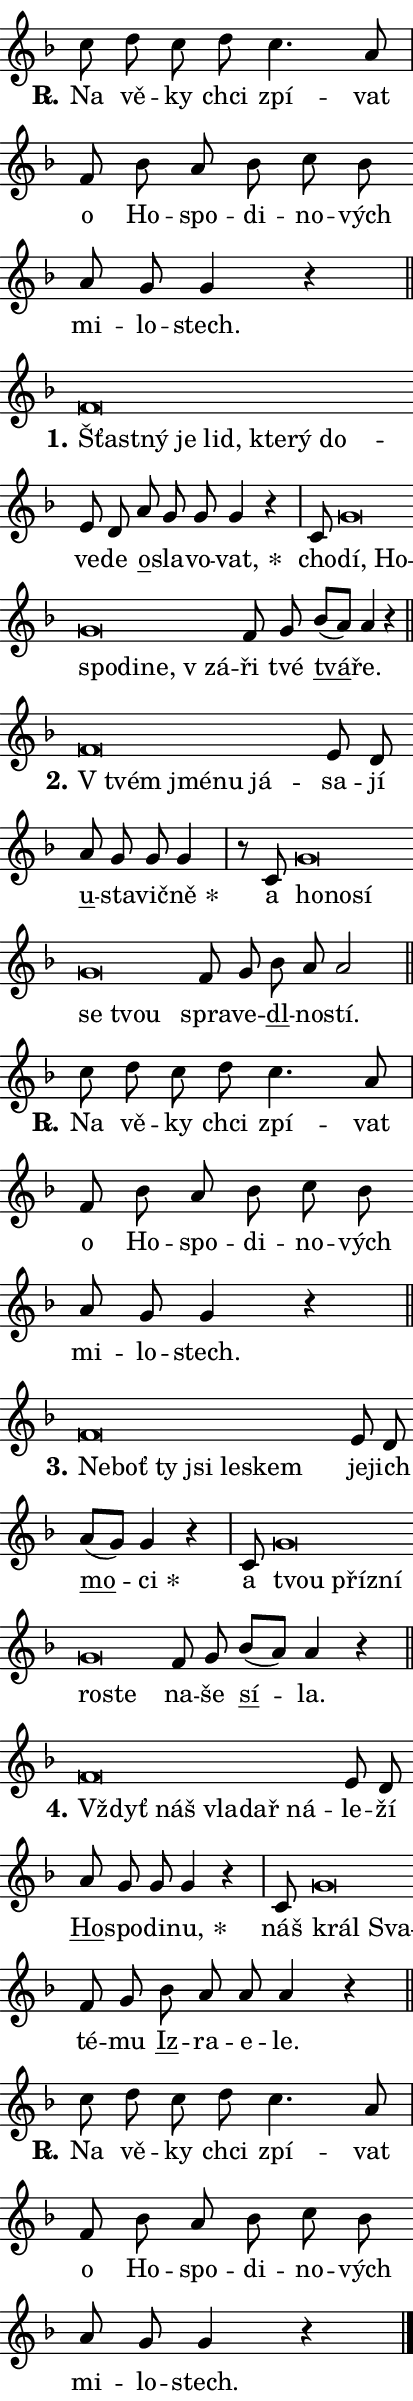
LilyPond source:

\version "2.24.0"
\header { tagline = "" }
\paper {
  indent = 0\cm
  top-margin = 0\cm
  right-margin = 0\cm
  bottom-margin = 0\cm
  left-margin = 0\cm
  paper-width = 7\cm
  page-breaking = #ly:one-page-breaking
  system-system-spacing.basic-distance = #11
  score-system-spacing.basic-distance = #11
  ragged-last = ##f
}


%% Author: Thomas Morley
%% https://lists.gnu.org/archive/html/lilypond-user/2020-05/msg00002.html
#(define (line-position grob)
"Returns position of @var[grob} in current system:
   @code{'start}, if at first time-step
   @code{'end}, if at last time-step
   @code{'middle} otherwise
"
  (let* ((col (ly:item-get-column grob))
         (ln (ly:grob-object col 'left-neighbor))
         (rn (ly:grob-object col 'right-neighbor))
         (col-to-check-left (if (ly:grob? ln) ln col))
         (col-to-check-right (if (ly:grob? rn) rn col))
         (break-dir-left
           (and
             (ly:grob-property col-to-check-left 'non-musical #f)
             (ly:item-break-dir col-to-check-left)))
         (break-dir-right
           (and
             (ly:grob-property col-to-check-right 'non-musical #f)
             (ly:item-break-dir col-to-check-right))))
        (cond ((eqv? 1 break-dir-left) 'start)
              ((eqv? -1 break-dir-right) 'end)
              (else 'middle))))

#(define (tranparent-at-line-position vctor)
  (lambda (grob)
  "Relying on @code{line-position} select the relevant enry from @var{vctor}.
Used to determine transparency,"
    (case (line-position grob)
      ((end) (not (vector-ref vctor 0)))
      ((middle) (not (vector-ref vctor 1)))
      ((start) (not (vector-ref vctor 2))))))

noteHeadBreakVisibility =
#(define-music-function (break-visibility)(vector?)
"Makes @code{NoteHead}s transparent relying on @var{break-visibility}"
#{
  \override NoteHead.transparent =
    #(tranparent-at-line-position break-visibility)
#})

#(define delete-ledgers-for-transparent-note-heads
  (lambda (grob)
    "Reads whether a @code{NoteHead} is transparent.
If so this @code{NoteHead} is removed from @code{'note-heads} from
@var{grob}, which is supposed to be @code{LedgerLineSpanner}.
As a result ledgers are not printed for this @code{NoteHead}"
    (let* ((nhds-array (ly:grob-object grob 'note-heads))
           (nhds-list
             (if (ly:grob-array? nhds-array)
                 (ly:grob-array->list nhds-array)
                 '()))
           ;; Relies on the transparent-property being done before
           ;; Staff.LedgerLineSpanner.after-line-breaking is executed.
           ;; This is fragile ...
           (to-keep
             (remove
               (lambda (nhd)
                 (ly:grob-property nhd 'transparent #f))
               nhds-list)))
      ;; TODO find a better method to iterate over grob-arrays, similiar
      ;; to filter/remove etc for lists
      ;; For now rebuilt from scratch
      (set! (ly:grob-object grob 'note-heads)  '())
      (for-each
        (lambda (nhd)
          (ly:pointer-group-interface::add-grob grob 'note-heads nhd))
        to-keep))))

hideNotes = {
  \noteHeadBreakVisibility #begin-of-line-visible
}
unHideNotes = {
  \noteHeadBreakVisibility #all-visible
}

% work-around for resetting accidentals
% https://lilypond.org/doc/v2.23/Documentation/notation/displaying-rhythms#unmetered-music
cadenzaMeasure = {
  \cadenzaOff
  \partial 1024 s1024
  \cadenzaOn
}

#(define-markup-command (accent layout props text) (markup?)
  "Underline accented syllable"
  (interpret-markup layout props
    #{\markup \override #'(offset . 4.3) \underline { #text }#}))

responsum = \markup \concat {
  "R" \hspace #-1.05 \path #0.1 #'((moveto 0 0.07) (lineto 0.9 0.8)) \hspace #0.05 "."
}

\layout {
    \context {
        \Staff
        \remove "Time_signature_engraver"
        \override LedgerLineSpanner.after-line-breaking = #delete-ledgers-for-transparent-note-heads
    }
    \context {
        \Voice {
            \override NoteHead.output-attributes = #'((class . "notehead"))
            \override Hairpin.height = #0.55
        }
    }
    \context {
        \Lyrics {
            \override StanzaNumber.output-attributes = #'((class . "stanzanumber"))
            \override LyricSpace.minimum-distance = #0.9
            \override LyricText.font-name = #"TeX Gyre Schola"
            \override LyricText.font-size = 1
            \override StanzaNumber.font-name = #"TeX Gyre Schola Bold"
            \override StanzaNumber.font-size = 1
        }
    }
}

% magnetic-lyrics.ily
%
%   written by
%     Jean Abou Samra <jean@abou-samra.fr>
%     Werner Lemberg <wl@gnu.org>
%
%   adapted by
%     Jiri Hon <jiri.hon@gmail.com>
%
% Version 2022-Apr-15

% https://www.mail-archive.com/lilypond-user@gnu.org/msg149350.html

#(define (Left_hyphen_pointer_engraver context)
   "Collect syllable-hyphen-syllable occurrences in lyrics and store
them in properties.  This engraver only looks to the left.  For
example, if the lyrics input is @code{foo -- bar}, it does the
following.

@itemize @bullet
@item
Set the @code{text} property of the @code{LyricHyphen} grob between
@q{foo} and @q{bar} to @code{foo}.

@item
Set the @code{left-hyphen} property of the @code{LyricText} grob with
text @q{foo} to the @code{LyricHyphen} grob between @q{foo} and
@q{bar}.
@end itemize

Use this auxiliary engraver in combination with the
@code{lyric-@/text::@/apply-@/magnetic-@/offset!} hook."
   (let ((hyphen #f)
         (text #f))
     (make-engraver
      (acknowledgers
       ((lyric-syllable-interface engraver grob source-engraver)
        (set! text grob)))
      (end-acknowledgers
       ((lyric-hyphen-interface engraver grob source-engraver)
        ;(when (not (grob::has-interface grob 'lyric-space-interface))
          (set! hyphen grob)));)
      ((stop-translation-timestep engraver)
       (when (and text hyphen)
         (ly:grob-set-object! text 'left-hyphen hyphen))
       (set! text #f)
       (set! hyphen #f)))))

#(define (lyric-text::apply-magnetic-offset! grob)
   "If the space between two syllables is less than the value in
property @code{LyricText@/.details@/.squash-threshold}, move the right
syllable to the left so that it gets concatenated with the left
syllable.

Use this function as a hook for
@code{LyricText@/.after-@/line-@/breaking} if the
@code{Left_@/hyphen_@/pointer_@/engraver} is active."
   (let ((hyphen (ly:grob-object grob 'left-hyphen #f)))
     (when hyphen
       (let ((left-text (ly:spanner-bound hyphen LEFT)))
         (when (grob::has-interface left-text 'lyric-syllable-interface)
           (let* ((common (ly:grob-common-refpoint grob left-text X))
                  (this-x-ext (ly:grob-extent grob common X))
                  (left-x-ext
                   (begin
                     ;; Trigger magnetism for left-text.
                     (ly:grob-property left-text 'after-line-breaking)
                     (ly:grob-extent left-text common X)))
                  ;; `delta` is the gap width between two syllables.
                  (delta (- (interval-start this-x-ext)
                            (interval-end left-x-ext)))
                  (details (ly:grob-property grob 'details))
                  (threshold (assoc-get 'squash-threshold details 0.2)))
             (when (< delta threshold)
               (let* (;; We have to manipulate the input text so that
                      ;; ligatures crossing syllable boundaries are not
                      ;; disabled.  For languages based on the Latin
                      ;; script this is essentially a beautification.
                      ;; However, for non-Western scripts it can be a
                      ;; necessity.
                      (lt (ly:grob-property left-text 'text))
                      (rt (ly:grob-property grob 'text))
                      (is-space (grob::has-interface hyphen 'lyric-space-interface))
                      (space (if is-space " " ""))
                      (space-markup (grob-interpret-markup grob " "))
                      (space-size (interval-length (ly:stencil-extent space-markup X)))
                      (extra-delta (if is-space space-size 0))
                      ;; Append new syllable.
                      (ltrt-space (if (and (string? lt) (string? rt))
                                (string-append lt space rt)
                                (make-concat-markup (list lt space rt))))
                      ;; Right-align `ltrt` to the right side.
                      (ltrt-space-markup (grob-interpret-markup
                               grob
                               (make-translate-markup
                                (cons (interval-length this-x-ext) 0)
                                (make-right-align-markup ltrt-space)))))
                 (begin
                   ;; Don't print `left-text`.
                   (ly:grob-set-property! left-text 'stencil #f)
                   ;; Set text and stencil (which holds all collected
                   ;; syllables so far) and shift it to the left.
                   (ly:grob-set-property! grob 'text ltrt-space)
                   (ly:grob-set-property! grob 'stencil ltrt-space-markup)
                   (ly:grob-translate-axis! grob (- (- delta extra-delta)) X))))))))))


#(define (lyric-hyphen::displace-bounds-first grob)
   ;; Make very sure this callback isn't triggered too early.
   (let ((left (ly:spanner-bound grob LEFT))
         (right (ly:spanner-bound grob RIGHT)))
     (ly:grob-property left 'after-line-breaking)
     (ly:grob-property right 'after-line-breaking)
     (ly:lyric-hyphen::print grob)))

squashThreshold = #0.4

\layout {
  \context {
    \Lyrics
    \consists #Left_hyphen_pointer_engraver
    \override LyricText.after-line-breaking =
      #lyric-text::apply-magnetic-offset!
    \override LyricHyphen.stencil = #lyric-hyphen::displace-bounds-first
    \override LyricText.details.squash-threshold = \squashThreshold
    \override LyricHyphen.minimum-distance = 0
    \override LyricHyphen.minimum-length = \squashThreshold
  }
}

squash = \override LyricText.details.squash-threshold = 9999
unSquash = \override LyricText.details.squash-threshold = \squashThreshold

left = \override LyricText.self-alignment-X = #LEFT
unLeft = \revert LyricText.self-alignment-X

starOffset = #(lambda (grob) 
                (let ((x_offset (ly:self-alignment-interface::aligned-on-x-parent grob)))
                  (if (= x_offset 0) 0 (+ x_offset 1.2))))

star = #(define-music-function (syllable)(string?)
"Append star separator at the end of a syllable"
#{
  \once \override LyricText.X-offset = #starOffset
  \lyricmode { \markup {
    #syllable
    \override #'((font-name . "TeX Gyre Schola Bold")) \hspace #0.2 \lower #0.65 \larger "*"
  } }
#})

starAccent = #(define-music-function (syllable)(string?)
"Append star separator at the end of a syllable and make accent"
#{
  \once \override LyricText.X-offset = #starOffset
  \lyricmode { \markup {
    \accent #syllable
    \override #'((font-name . "TeX Gyre Schola Bold")) \hspace #0.2 \lower #0.65 \larger "*"
  } }
#})

breath = #(define-music-function (syllable)(string?)
"Append breathing indicator at the end of a syllable"
#{
  \lyricmode { \markup { #syllable "+" } }
#})

optionalBreath = #(define-music-function (syllable)(string?)
"Append optional breathing indicator at the end of a syllable"
#{
  \lyricmode { \markup { #syllable "(+)" } }
#})


\score {
    <<
        \new Voice = "melody" { \cadenzaOn \key f \major \relative { c''8 d c d c4. a8 \cadenzaMeasure \bar "|" f bes a bes \bar "" c bes \bar "" a g g4 r \cadenzaMeasure \bar "||" \break } }
        \new Lyrics \lyricsto "melody" { \lyricmode { \set stanza = \responsum
Na vě -- ky chci zpí -- vat o Ho -- spo -- di -- no -- vých mi -- lo -- stech. } }
    >>
    \layout {}
}

\score {
    <<
        \new Voice = "melody" { \cadenzaOn \key f \major \relative { f'\breve*1/16 \hideNotes \breve*1/16 \bar "" \breve*1/16 \bar "" \breve*1/16 \bar "" \breve*1/16 \bar "" \breve*1/16 \breve*1/16 \bar "" \unHideNotes e8 d \bar "" a' g g g4 r \cadenzaMeasure \bar "|" c,8 g'\breve*1/16 \hideNotes \breve*1/16 \bar "" \breve*1/16 \bar "" \breve*1/16 \bar "" \breve*1/16 \breve*1/16 \bar "" \unHideNotes f8 g \bar "" bes[( a)] a4 r \cadenzaMeasure \bar "||" \break } }
        \new Lyrics \lyricsto "melody" { \lyricmode { \set stanza = "1."
\left Šťast -- \squash ný je lid, kte -- rý do -- \unLeft \unSquash ve -- de \markup \accent o -- sla -- vo -- \star vat, cho -- \left dí, \squash Ho -- spo -- di -- ne, "v zá" -- \unLeft \unSquash ři tvé \markup \accent tvá -- ře. } }
    >>
    \layout {}
}

\score {
    <<
        \new Voice = "melody" { \cadenzaOn \key f \major \relative { f'\breve*1/16 \hideNotes \breve*1/16 \bar "" \breve*1/16 \breve*1/16 \bar "" \unHideNotes e8 d \bar "" a' g g g4 \cadenzaMeasure \bar "|" r8 c,8 g'\breve*1/16 \hideNotes \breve*1/16 \bar "" \breve*1/16 \bar "" \breve*1/16 \breve*1/16 \bar "" \unHideNotes f8 g \bar "" bes a a2 \cadenzaMeasure \bar "||" \break } }
        \new Lyrics \lyricsto "melody" { \lyricmode { \set stanza = "2."
\left "V tvém" \squash jmé -- nu já -- \unLeft \unSquash sa -- jí \markup \accent u -- sta -- vič -- \star ně a \left ho -- \squash no -- sí se tvou \unLeft \unSquash spra -- ve -- \markup \accent dl -- no -- stí. } }
    >>
    \layout {}
}

\score {
    <<
        \new Voice = "melody" { \cadenzaOn \key f \major \relative { c''8 d c d c4. a8 \cadenzaMeasure \bar "|" f bes a bes \bar "" c bes \bar "" a g g4 r \cadenzaMeasure \bar "||" \break } }
        \new Lyrics \lyricsto "melody" { \lyricmode { \set stanza = \responsum
Na vě -- ky chci zpí -- vat o Ho -- spo -- di -- no -- vých mi -- lo -- stech. } }
    >>
    \layout {}
}

\score {
    <<
        \new Voice = "melody" { \cadenzaOn \key f \major \relative { f'\breve*1/16 \hideNotes \breve*1/16 \bar "" \breve*1/16 \bar "" \breve*1/16 \bar "" \breve*1/16 \breve*1/16 \bar "" \unHideNotes e8 d \bar "" a'[( g)] g4 r \cadenzaMeasure \bar "|" c,8 g'\breve*1/16 \hideNotes \breve*1/16 \bar "" \breve*1/16 \bar "" \breve*1/16 \breve*1/16 \bar "" \unHideNotes f8 g \bar "" bes[( a)] a4 r \cadenzaMeasure \bar "||" \break } }
        \new Lyrics \lyricsto "melody" { \lyricmode { \set stanza = "3."
\left Ne -- \squash boť ty jsi le -- skem \unLeft \unSquash je -- jich \markup \accent mo -- \star ci a \left tvou \squash pří -- zní ro -- ste \unLeft \unSquash na -- še \markup \accent sí -- la. } }
    >>
    \layout {}
}

\score {
    <<
        \new Voice = "melody" { \cadenzaOn \key f \major \relative { f'\breve*1/16 \hideNotes \breve*1/16 \bar "" \breve*1/16 \bar "" \breve*1/16 \breve*1/16 \bar "" \unHideNotes e8 d \bar "" a' g g g4 r \cadenzaMeasure \bar "|" c,8 g'\breve*1/16 \hideNotes \breve*1/16 \bar "" \unHideNotes f8 g \bar "" bes a a a4 r \cadenzaMeasure \bar "||" \break } }
        \new Lyrics \lyricsto "melody" { \lyricmode { \set stanza = "4."
\left Vždyť \squash náš vla -- dař ná -- \unLeft \unSquash le -- ží \markup \accent Ho -- spo -- di -- \star nu, náš \left král \squash Sva -- \unLeft \unSquash té -- mu \markup \accent Iz -- ra -- e -- le. } }
    >>
    \layout {}
}

\score {
    <<
        \new Voice = "melody" { \cadenzaOn \key f \major \relative { c''8 d c d c4. a8 \cadenzaMeasure \bar "|" f bes a bes \bar "" c bes \bar "" a g g4 r \cadenzaMeasure \bar "||" \break } \bar "|." }
        \new Lyrics \lyricsto "melody" { \lyricmode { \set stanza = \responsum
Na vě -- ky chci zpí -- vat o Ho -- spo -- di -- no -- vých mi -- lo -- stech. } }
    >>
    \layout {}
}
